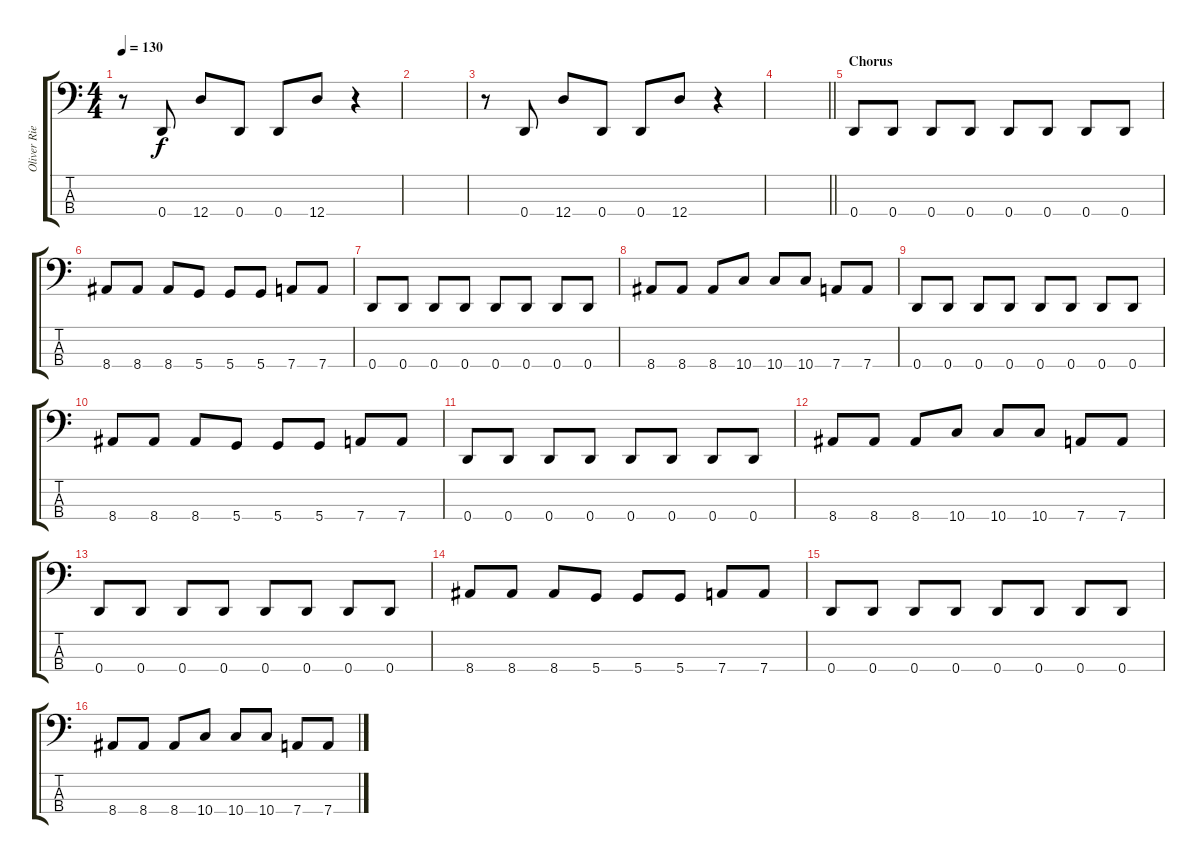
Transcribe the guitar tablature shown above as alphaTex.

\track ("Oliver Riedel" "Oliver Rie") {instrument electricbassfinger}
\staff {score tabs}
\tuning (G2 D2 A1 D1) {hide}
\ts (4 4)
\tempo 130
\clef f4
\ks c
r.8{dy f} 0.4.8 12.4.8 0.4.8 0.4.8 12.4.8 r.4 |
|
r.8 0.4.8 12.4.8 0.4.8 0.4.8 12.4.8 r.4 |
\barLineRight lightlight
|
\section ("" "Chorus")
0.4.8 0.4.8 0.4.8 0.4.8 0.4.8 0.4.8 0.4.8 0.4.8 |
8.4.8 8.4.8 8.4.8 5.4.8 5.4.8 5.4.8 7.4.8 7.4.8 |
0.4.8 0.4.8 0.4.8 0.4.8 0.4.8 0.4.8 0.4.8 0.4.8 |
8.4.8 8.4.8 8.4.8 10.4.8 10.4.8 10.4.8 7.4.8 7.4.8 |
0.4.8 0.4.8 0.4.8 0.4.8 0.4.8 0.4.8 0.4.8 0.4.8 |
8.4.8 8.4.8 8.4.8 5.4.8 5.4.8 5.4.8 7.4.8 7.4.8 |
0.4.8 0.4.8 0.4.8 0.4.8 0.4.8 0.4.8 0.4.8 0.4.8 |
8.4.8 8.4.8 8.4.8 10.4.8 10.4.8 10.4.8 7.4.8 7.4.8 |
0.4.8 0.4.8 0.4.8 0.4.8 0.4.8 0.4.8 0.4.8 0.4.8 |
8.4.8 8.4.8 8.4.8 5.4.8 5.4.8 5.4.8 7.4.8 7.4.8 |
0.4.8 0.4.8 0.4.8 0.4.8 0.4.8 0.4.8 0.4.8 0.4.8 |
8.4.8 8.4.8 8.4.8 10.4.8 10.4.8 10.4.8 7.4.8 7.4.8
